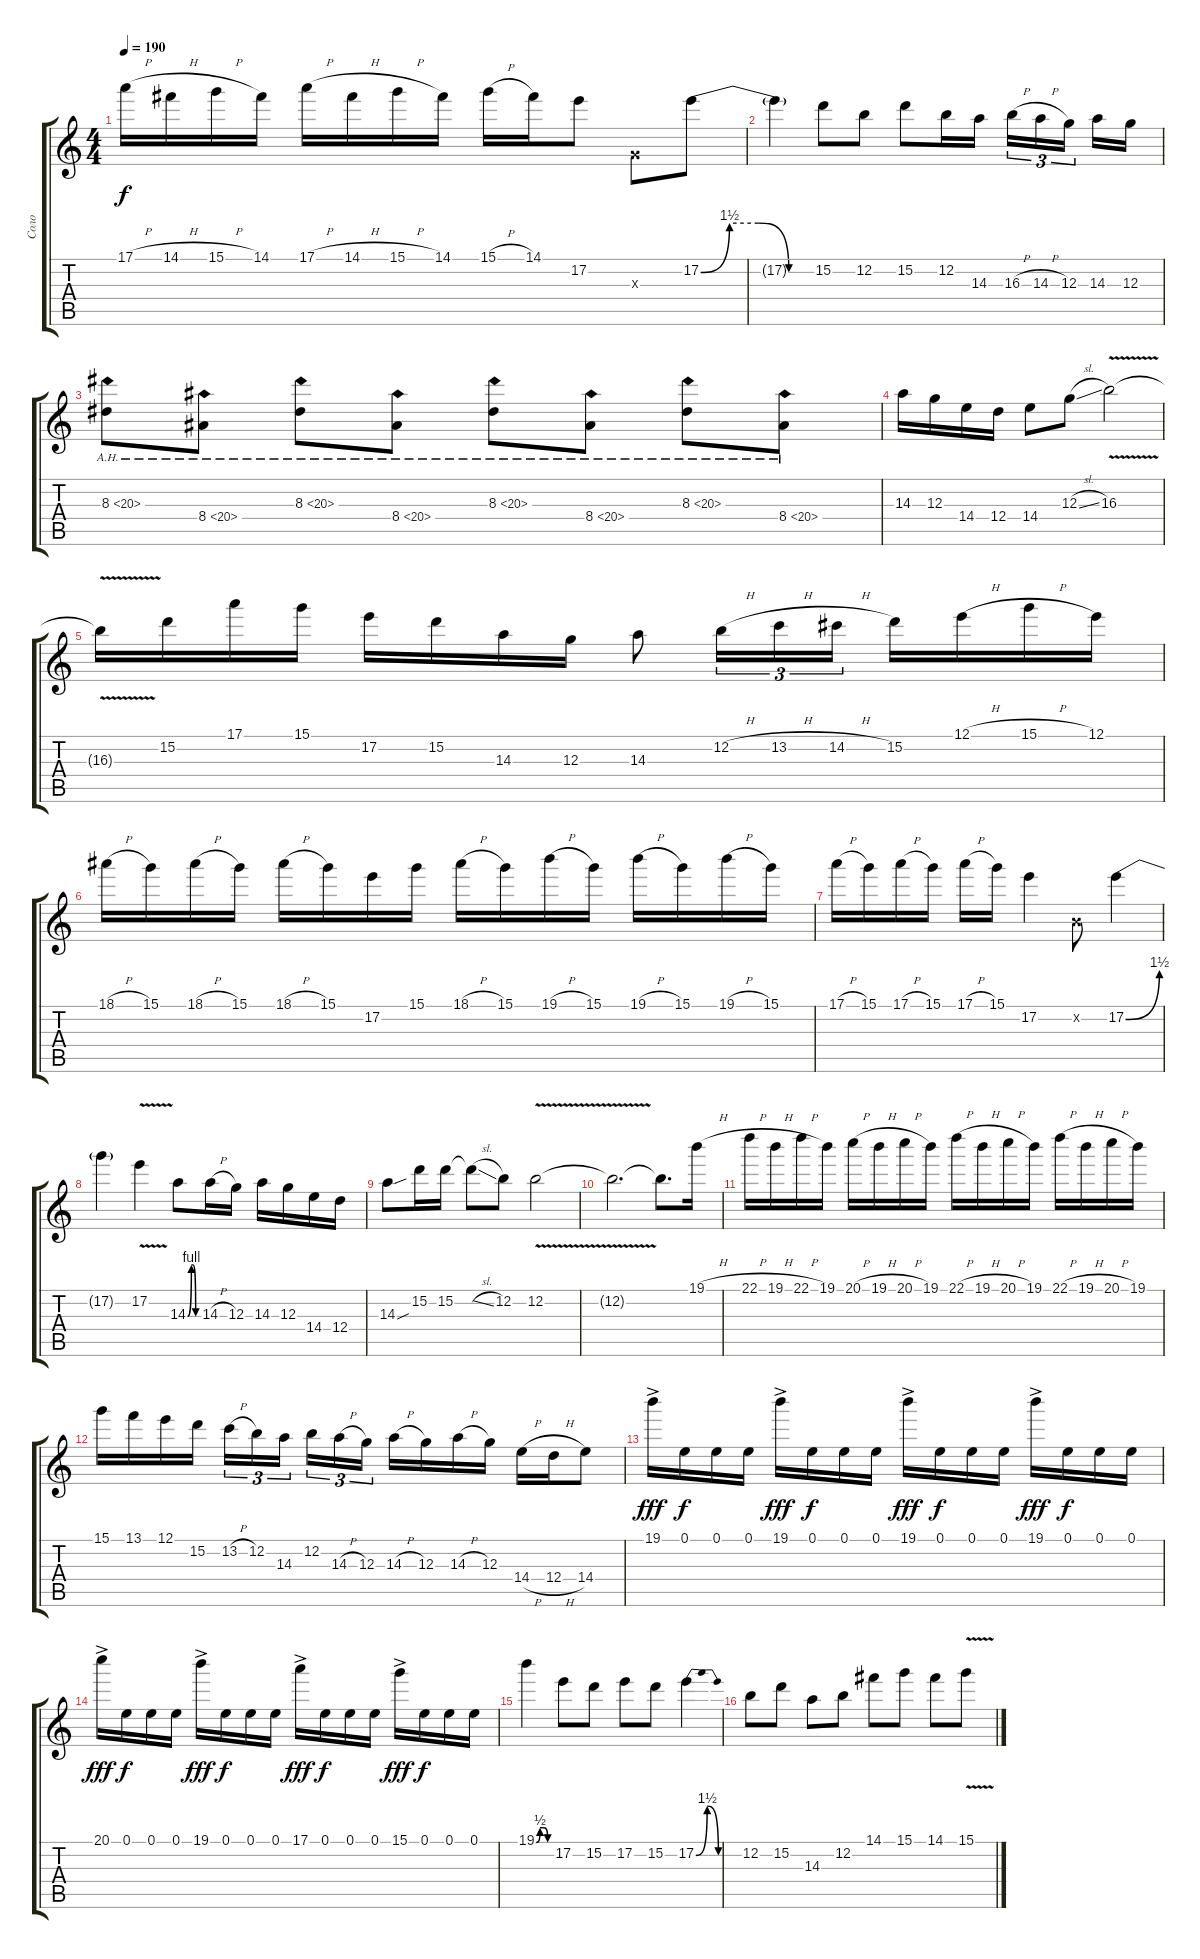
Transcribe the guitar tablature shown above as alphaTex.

\track ("Соло" "Соло") {instrument distortionguitar}
\staff {score tabs}
\tuning (E4 B3 G3 D3 A2 E2) {hide}
\ts (4 4)
\tempo 190
\clef g2
\ks c
17.1{h}.16{dy f} 14.1{h}.16 15.1{h}.16 14.1.16 17.1{h}.16 14.1{h}.16 15.1{h}.16 14.1.16 15.1{h}.16 14.1.16 17.2.8 0.3{x}.8 17.2{be (custom 0 0 15 6 30 6 46 0 60 0)}.8 |
17.2{t}.4 15.2.8 12.2.8 15.2.8 12.2.16 14.3.16 16.3{h}.16{tu (3 2)} 14.3{h}.16{tu (3 2)} 12.3.16{tu (3 2) beam splitsecondary} 14.3.16 12.3.16 |
8.3{ah 12}.8 8.4{ah 12}.8 8.3{ah 12}.8 8.4{ah 12}.8 8.3{ah 12}.8 8.4{ah 12}.8 8.3{ah 12}.8 8.4{ah 12}.8 |
14.3.16 12.3.16 14.4.16 12.4.16 14.4.8 12.3{sl}.8 16.3{v}.2 |
16.3{t}.16 15.2.16 17.1.16 15.1.16 17.2.16 15.2.16 14.3.16 12.3.16 14.3.8 12.2{h}.16{tu (3 2)} 13.2{h}.16{tu (3 2)} 14.2{h}.16{tu (3 2)} 15.2.16 12.1{h}.16 15.1{h}.16 12.1.16 |
18.1{h}.16 15.1.16 18.1{h}.16 15.1.16 18.1{h}.16 15.1.16 17.2.16 15.1.16 18.1{h}.16 15.1.16 19.1{h}.16 15.1.16 19.1{h}.16 15.1.16 19.1{h}.16 15.1.16 |
17.1{h}.16 15.1.16 17.1{h}.16 15.1.16 17.1{h}.16 15.1.16 17.2.4 0.2{x}.8 17.2{be (bend 0 0 60 6)}.4 |
17.2{t}.4 17.2{v}.4 14.3{be (custom 0 0 21 4 30 4 45 0 60 0)}.8 14.3{h}.16 12.3.16 14.3.16 12.3.16 14.4.16 12.4.16 |
14.3{sou}.8 15.2.16 15.2.16 15.2{sl t}.8 12.2.8 12.2{v}.2 |
12.2{t}.2{d} 12.2{t}.8{d} 19.1{h}.16 |
22.1{h}.16 19.1{h}.16 22.1{h}.16 19.1.16 20.1{h}.16 19.1{h}.16 20.1{h}.16 19.1.16 22.1{h}.16 19.1{h}.16 20.1{h}.16 19.1.16 22.1{h}.16 19.1{h}.16 20.1{h}.16 19.1.16 |
15.1.16 13.1.16 12.1.16 15.2.16 13.2{h}.16{tu (3 2)} 12.2.16{tu (3 2)} 14.3.16{tu (3 2) beam splitsecondary} 12.2.16{tu (3 2)} 14.3{h}.16{tu (3 2)} 12.3.16{tu (3 2)} 14.3{h}.16 12.3.16 14.3{h}.16 12.3.16 14.4{h}.16 12.4{h}.16 14.4.8 |
19.1{ac}.16{dy fff} 0.1.16{dy f} 0.1.16 0.1.16 19.1{ac}.16{dy fff} 0.1.16{dy f} 0.1.16 0.1.16 19.1{ac}.16{dy fff} 0.1.16{dy f} 0.1.16 0.1.16 19.1{ac}.16{dy fff} 0.1.16{dy f} 0.1.16 0.1.16 |
20.1{ac}.16{dy fff} 0.1.16{dy f} 0.1.16 0.1.16 19.1{ac}.16{dy fff} 0.1.16{dy f} 0.1.16 0.1.16 17.1{ac}.16{dy fff} 0.1.16{dy f} 0.1.16 0.1.16 15.1{ac}.16{dy fff} 0.1.16{dy f} 0.1.16 0.1.16 |
19.1{be (custom 0 0 15 2 30 2 45 0 60 0)}.4 17.2.8 15.2.8 17.2.8 15.2.8 17.2{be (bendrelease 0 0 25 6 40 6 60 0)}.4 |
12.2.8 15.2.8 14.3.8 12.2.8 14.1.8 15.1.8 14.1.8 15.1{v}.8
